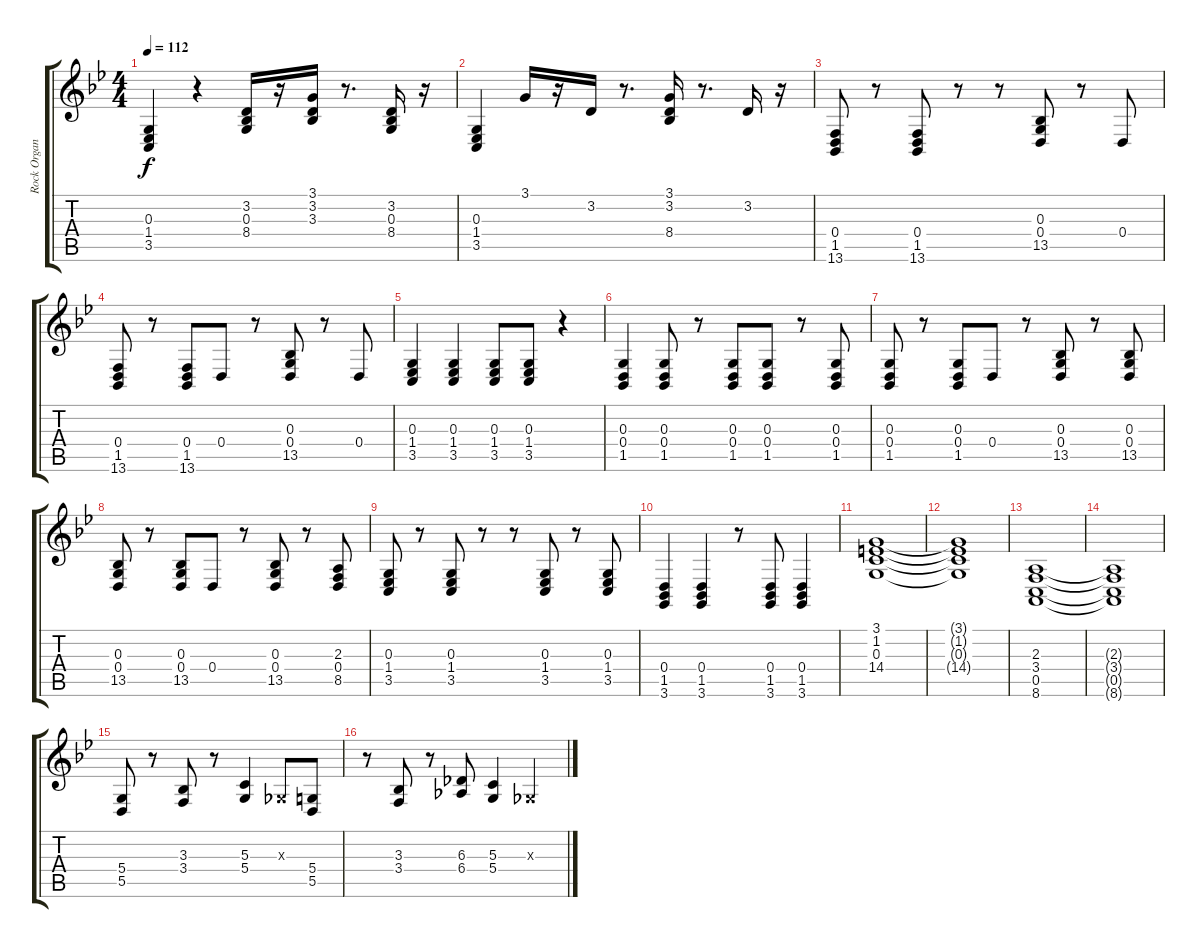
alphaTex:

\track ("Rock Organ" "Rock Organ") {mute instrument rockorgan}
\staff {score tabs}
\tuning (E4 B3 G3 D3 A2 E2) {hide}
\ts (4 4)
\tempo 112
\clef g2
\ks bb
(0.3 1.4 3.5).4{dy f} r.4 (3.2 0.3 8.4).16 r.16 (3.1 3.2 3.3).16 r.8{d} (3.2 0.3 8.4).16 r.16 |
(0.3 1.4 3.5).4 3.1.16 r.16 3.2.16 r.8{d} (3.1 3.2 8.4).16 r.8{d} 3.2.16 r.16 |
(0.4 1.5 13.6).8 r.8 (0.4 1.5 13.6).8 r.8 r.8 (0.3 0.4 13.5).8 r.8 0.4.8 |
(0.4 1.5 13.6).8 r.8 (0.4 1.5 13.6).8 0.4.8 r.8 (0.3 0.4 13.5).8 r.8 0.4.8 |
(0.3 1.4 3.5).4 (0.3 1.4 3.5).4 (0.3 1.4 3.5).8 (0.3 1.4 3.5).8 r.4 |
(0.3 0.4 1.5).4 (0.3 0.4 1.5).8 r.8 (0.3 0.4 1.5).8 (0.3 0.4 1.5).8 r.8 (0.3 0.4 1.5).8 |
(0.3 0.4 1.5).8 r.8 (0.3 0.4 1.5).8 0.4.8 r.8 (0.3 0.4 13.5).8 r.8 (0.3 0.4 13.5).8 |
(0.3 0.4 13.5).8 r.8 (0.3 0.4 13.5).8 0.4.8 r.8 (0.3 0.4 13.5).8 r.8 (2.3 0.4 8.5).8 |
(0.3 1.4 3.5).8 r.8 (0.3 1.4 3.5).8 r.8 r.8 (0.3 1.4 3.5).8 r.8 (0.3 1.4 3.5).8 |
(0.4 1.5 3.6).4 (0.4 1.5 3.6).4 r.8 (0.4 1.5 3.6).8 (0.4 1.5 3.6).4 |
(3.1 1.2 0.3 14.4).1 |
(3.1{t} 1.2{t} 0.3{t} 14.4{t}).1 |
(2.3 3.4 0.5 8.6).1 |
(2.3{t} 3.4{t} 0.5{t} 8.6{t}).1 |
(5.4 5.5).8 r.8 (3.3 3.4).8 r.8 (5.3 5.4).4 -1.3{x}.8 (5.4 5.5).8 |
r.8 (3.3 3.4).8 r.8 (6.3 6.4).8 (5.3 5.4).4 -1.3{x}.4
